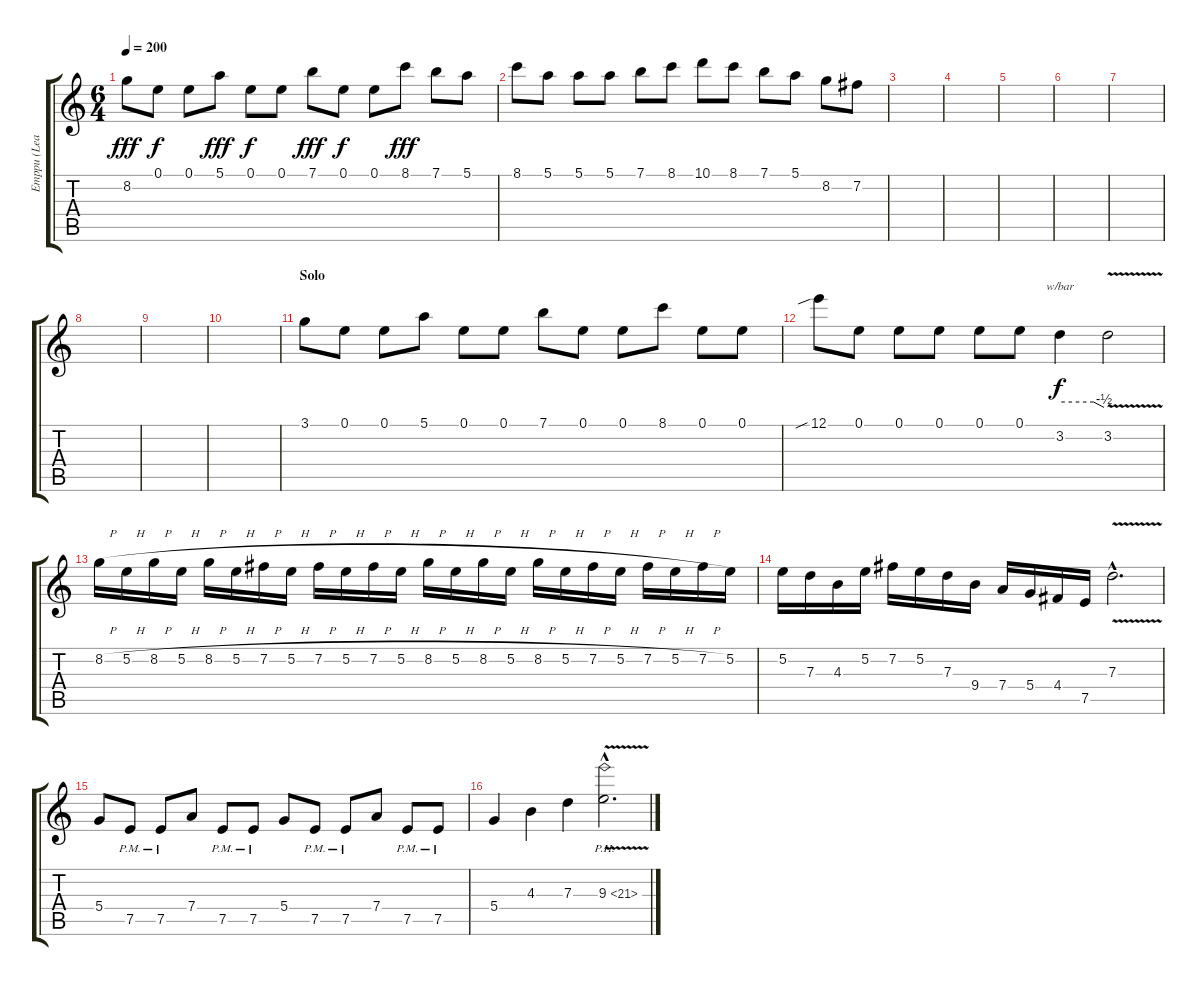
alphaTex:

\track ("Emppu (Lead)" "Emppu (Lea") {instrument distortionguitar}
\staff {score tabs}
\tuning (E4 B3 G3 D3 A2 E2) {hide}
\ts (6 4)
\tempo 200
\clef g2
\ks c
8.2.8{dy fff} 0.1.8{dy f} 0.1.8 5.1.8{dy fff} 0.1.8{dy f} 0.1.8 7.1.8{dy fff} 0.1.8{dy f} 0.1.8 8.1.8{dy fff} 7.1.8 5.1.8 |
8.1.8 5.1.8 5.1.8 5.1.8 7.1.8 8.1.8 10.1.8 8.1.8 7.1.8 5.1.8 8.2.8 7.2.8 |
|
|
|
|
|
|
|
|
\section ("" "Solo")
3.1.8 0.1.8 0.1.8 5.1.8 0.1.8 0.1.8 7.1.8 0.1.8 0.1.8 8.1.8 0.1.8 0.1.8 |
12.1{sib}.8 0.1.8 0.1.8 0.1.8 0.1.8 0.1.8 3.2.4{tbe (custom default 0 0 46 0 60 -2) dy f} 3.2{v}.2 |
8.2{h}.16 5.2{h}.16 8.2{h}.16 5.2{h}.16 8.2{h}.16 5.2{h}.16 7.2{h}.16 5.2{h}.16 7.2{h}.16 5.2{h}.16 7.2{h}.16 5.2{h}.16 8.2{h}.16 5.2{h}.16 8.2{h}.16 5.2{h}.16 8.2{h}.16 5.2{h}.16 7.2{h}.16 5.2{h}.16 7.2{h}.16 5.2{h}.16 7.2{h}.16 5.2.16 |
5.2.16 7.3.16 4.3.16 5.2.16 7.2.16 5.2.16 7.3.16 9.4.16 7.4.16 5.4.16 4.4.16 7.5.16 7.3{v hac}.2{d} |
5.4.8 7.5{pm}.8 7.5{pm}.8 7.4.8 7.5{pm}.8 7.5{pm}.8 5.4.8 7.5{pm}.8 7.5{pm}.8 7.4.8 7.5{pm}.8 7.5{pm}.8 |
5.4.4 4.3.4 7.3.4 9.3{ph 12 v hac}.2{d}
